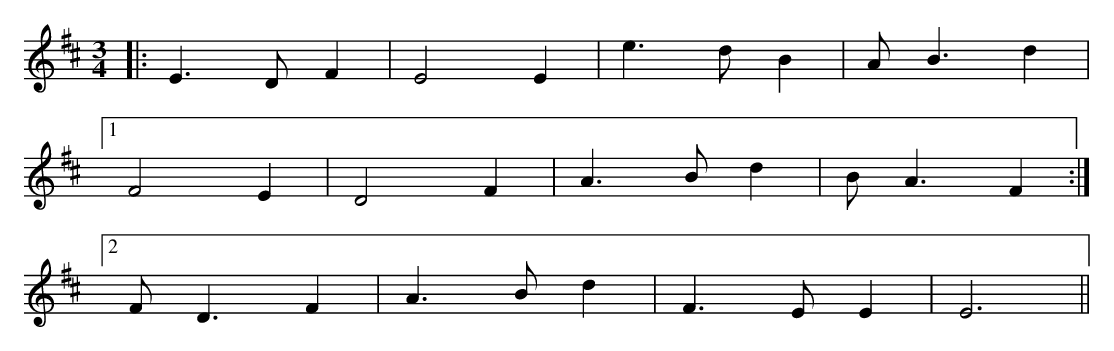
X:1
M:3/4
K:Edor
|:E3D F2|E4E2|e3d B2|AB3 d2|
[1F4 E2|D4 F2|A3B d2|BA3 F2:|
[2FD3 F2|A3B d2|F3E E2|E6||
